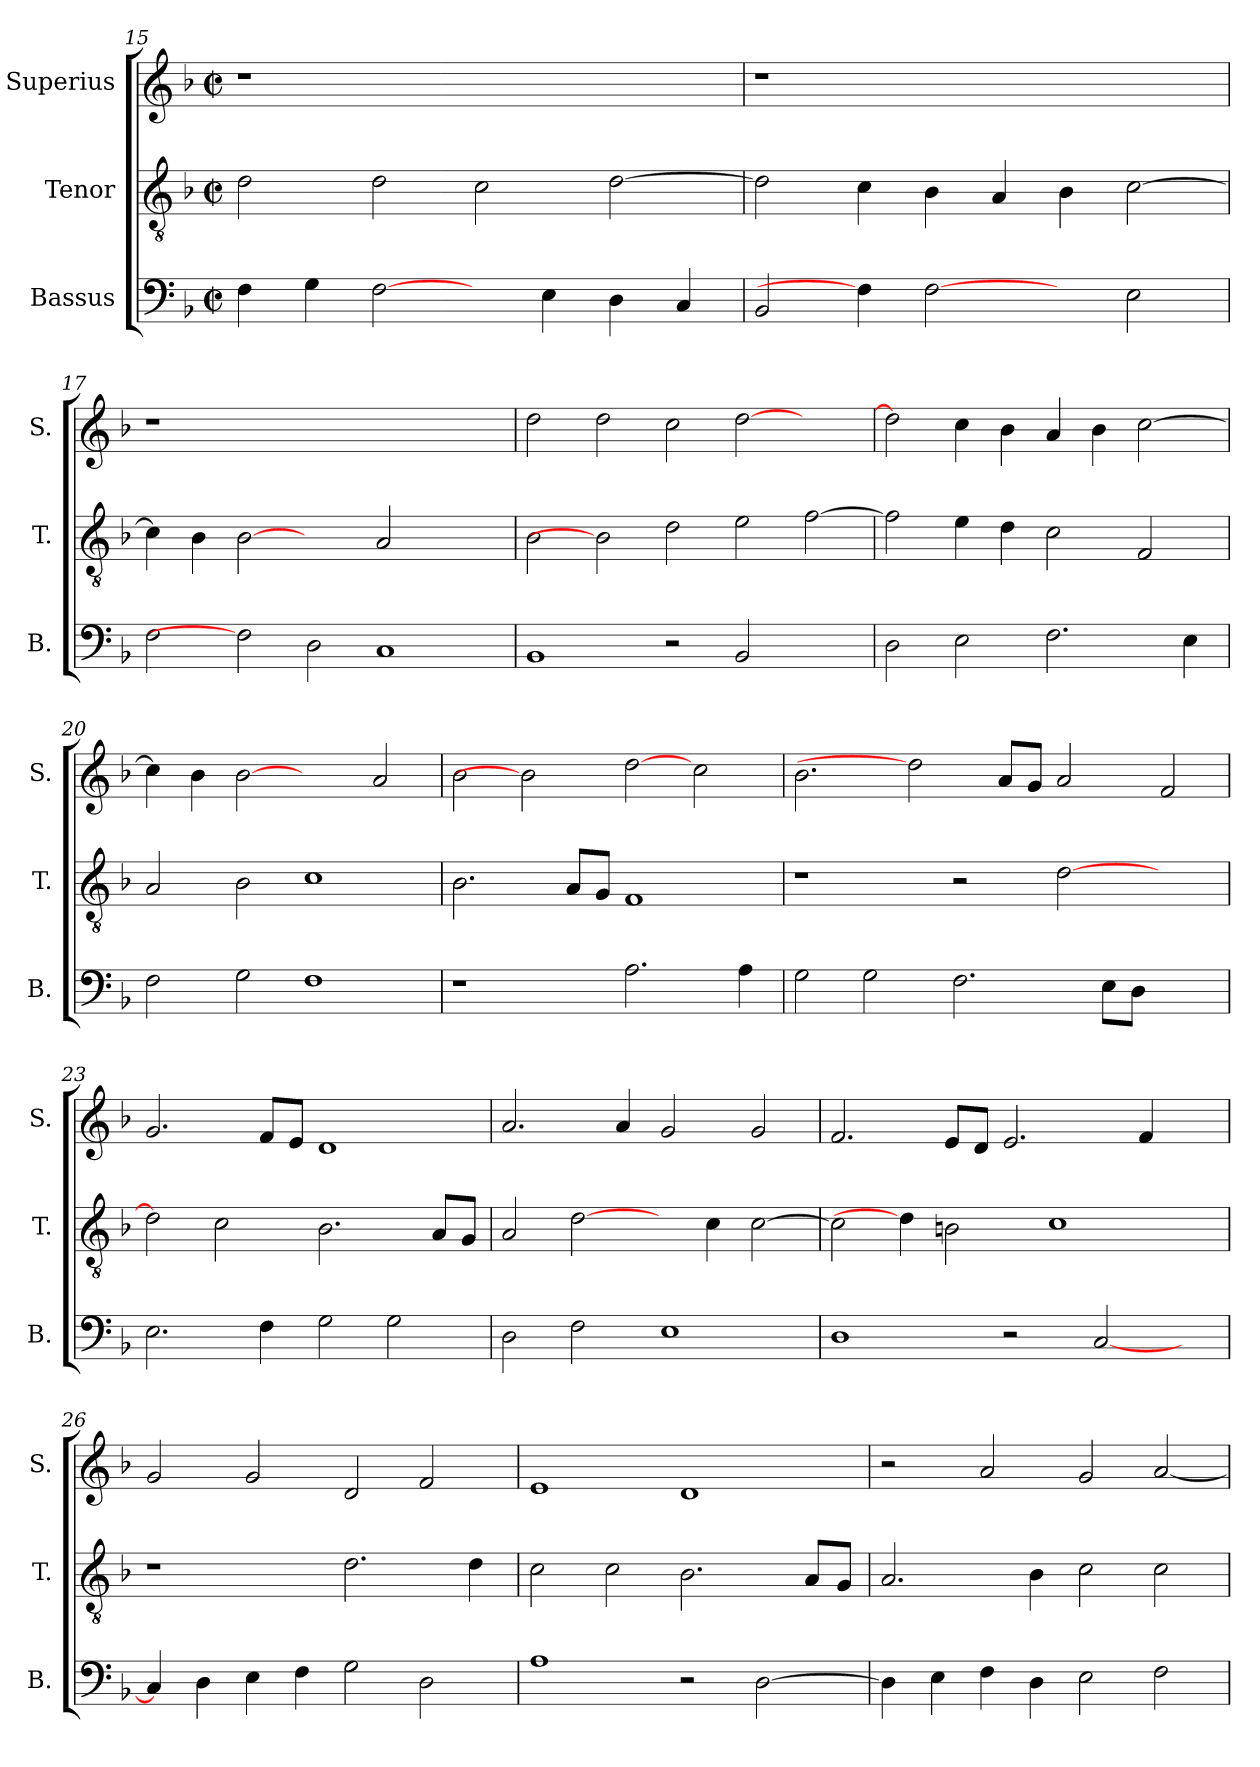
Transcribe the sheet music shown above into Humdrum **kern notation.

**kern	**kern	**kern
*part3	*part2	*part1
*staff3	*staff2	*staff1
*I"Bassus	*I"Tenor	*I"Superius
*I'B.	*I'T.	*I'S.
*clefF4	*clefGv2	*clefG2
*	*ITrd7c12	*
*k[b-]	*k[b-]	*k[b-]
*F:	*F:	*F:
*M2/2	*M2/2	*M2/2
*met(c|)	*met(c|)	*met(c|)
=15	=15	=15
!	!	!LO:N:vis=1
4Fi\	2Di\	1r
4Gi\	.	.
[2Fi\	2Di\	.
4ryy	2Ci\	1ryy
4Ei\	.	.
4Di\	[>2Di\	.
4Ci/	.	.
=16	=16	=16
!	!	!LO:N:vis=1
2BB-i/	2Di\]	1r
4Fi\]	4Ci\	.
[2Fi	4BB-i\	.
.	4AAi/	1ryy
4ryy	4BB-i\	.
2Ei\	[>2Ci\	.
=17	=17	=17
!	!	!LO:N:vis=1
2Fi\	4Ci\]	1r
.	4BB-i\	.
2Fi]	[2BB-i	.
2Di\	2ryy	1.ryy
1Ci	2AAi/	.
.	2ryy	.
!!LO:LB:g=z
=18	=18	=18
1BB-i	2BB-i\	2ddi\
.	2BB-i]	2ddi\
2r	2Di\	2cci\
2BB-i/	2Ei\	[>2ddi\
2ryy	[>2Fi\	2ryy
=19	=19	=19
2Di\	2Fi\]	2ddi\]
2Ei\	4Ei\	4cci\
.	4Di\	4b-i\
2.Fi\	2Ci\	4ai/
.	.	4b-i\
.	2FFi/	[>2cci\
4Ei\	.	.
=20	=20	=20
2Fi\	2AAi/	4cci\]
.	.	4b-i\
2Gi\	2BB-i\	[2b-i
1Fi	1Ci	2ryy
.	.	2ai/
=21	=21	=21
1r	2.BB-i\	2b-i\
.	.	2b-i]
.	8AAi/L	.
.	8GGi/J	.
2.Ai\	1FFi	[2ddi
.	.	2cci\
4Ai\	.	.
!!LO:LB:g=z
=22	=22	=22
2Gi\	1r	2.b-i\
2Gi\	.	.
.	.	2ddi]
2.Fi\	2r	.
.	.	8ai/L
.	.	8gi/J
.	[>2Di\	2ai/
8Ei\L	.	.
8Di\J	.	.
2ryy	2ryy	2fi/
=23	=23	=23
2.Ei\	2Di\]	2.gi/
.	2Ci\	.
4Fi\	.	8fi/L
.	.	8ei/J
2Gi\	2.BB-i\	1di
2Gi\	.	.
.	8AAi/L	.
.	8GGi/J	.
=24	=24	=24
2Di\	2AAi/	2.ai/
2Fi\	[2Di\	.
.	.	4ai/
1Ei	4ryy	2gi/
.	4Ci\	.
.	[>2Ci\	2gi/
=25	=25	=25
1Di	2Ci\]	2.fi/
.	4Di\]	.
.	2BBni\	8ei/L
.	.	8di/J
2r	.	2.ei/
.	1Ci	.
[<2Ci/	.	.
.	.	4fi/
4ryy	.	4ryy
!!LO:PB:g=z
=26	=26	=26
4Ci/]	1r	2gi/
4Di\	.	.
4Ei\	.	2gi/
4Fi\	.	.
2Gi\	2.Di\	2di/
2Di\	.	2fi/
.	4Di\	.
=27	=27	=27
1Ai	2Ci\	1ei
.	2Ci\	.
2r	2.BB-i\	1di
[>2Di\	.	.
.	8AAi/L	.
.	8GGi/J	.
=28	=28	=28
4Di\]	2.AAi/	2r
4Ei\	.	.
4Fi\	.	2ai/
4Di\	4BB-i\	.
2Ei\	2Ci\	2gi/
2Fi\	2Ci\	[<2ai/
=	=	=
*-	*-	*-
